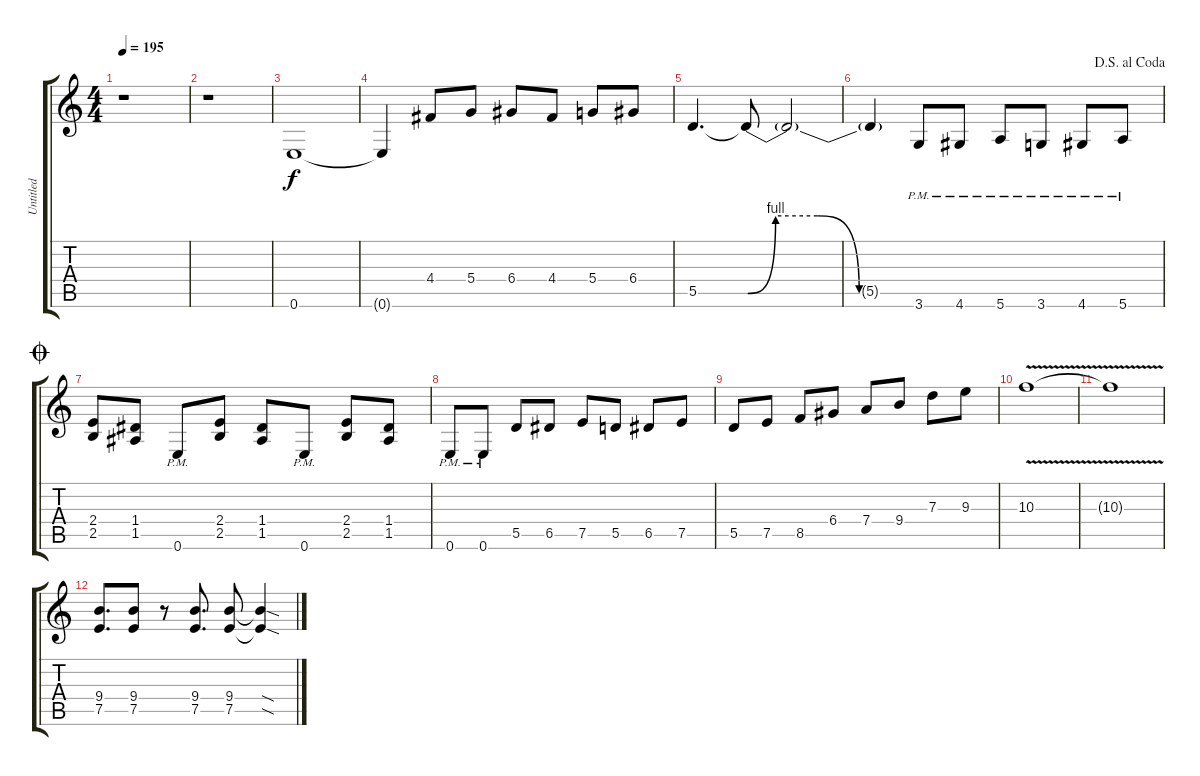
\track ("Untitled" "Untitled") {instrument distortionguitar}
\staff {score tabs}
\tuning (E4 B3 G3 D3 A2 E2) {hide}
\ts (4 4)
\tempo 195
\clef g2
\ks c
r.1{dy f} |
r.1 |
0.6.1 |
0.6{t}.4 4.4.8 5.4.8 6.4.8 4.4.8 5.4.8 6.4.8 |
5.5.4{d} 5.5{be (custom 0 0 10 4 25 4 40 0 60 0) t}.8 5.5{t}.2 |
\jump dalsegnoalcoda
5.5{t}.4 3.6{pm}.8 4.6{pm}.8 5.6{pm}.8 3.6{pm}.8 4.6{pm}.8 5.6{pm}.8 |
\jump coda
(2.4 2.5).8 (1.4 1.5).8 0.6{pm}.8 (2.4 2.5).8 (1.4 1.5).8 0.6{pm}.8 (2.4 2.5).8 (1.4 1.5).8 |
0.6{pm}.8 0.6{pm}.8 5.5.8 6.5.8 7.5.8 5.5.8 6.5.8 7.5.8 |
5.5.8 7.5.8 8.5.8 6.4.8 7.4.8 9.4.8 7.3.8 9.3.8 |
10.3{v}.1 |
10.3{v t}.1 |
(9.4 7.5).8{d} (9.4 7.5).8 r.8 (9.4 7.5).8{d} (9.4 7.5).8 (9.4{sod t} 7.5{sod t}).4
